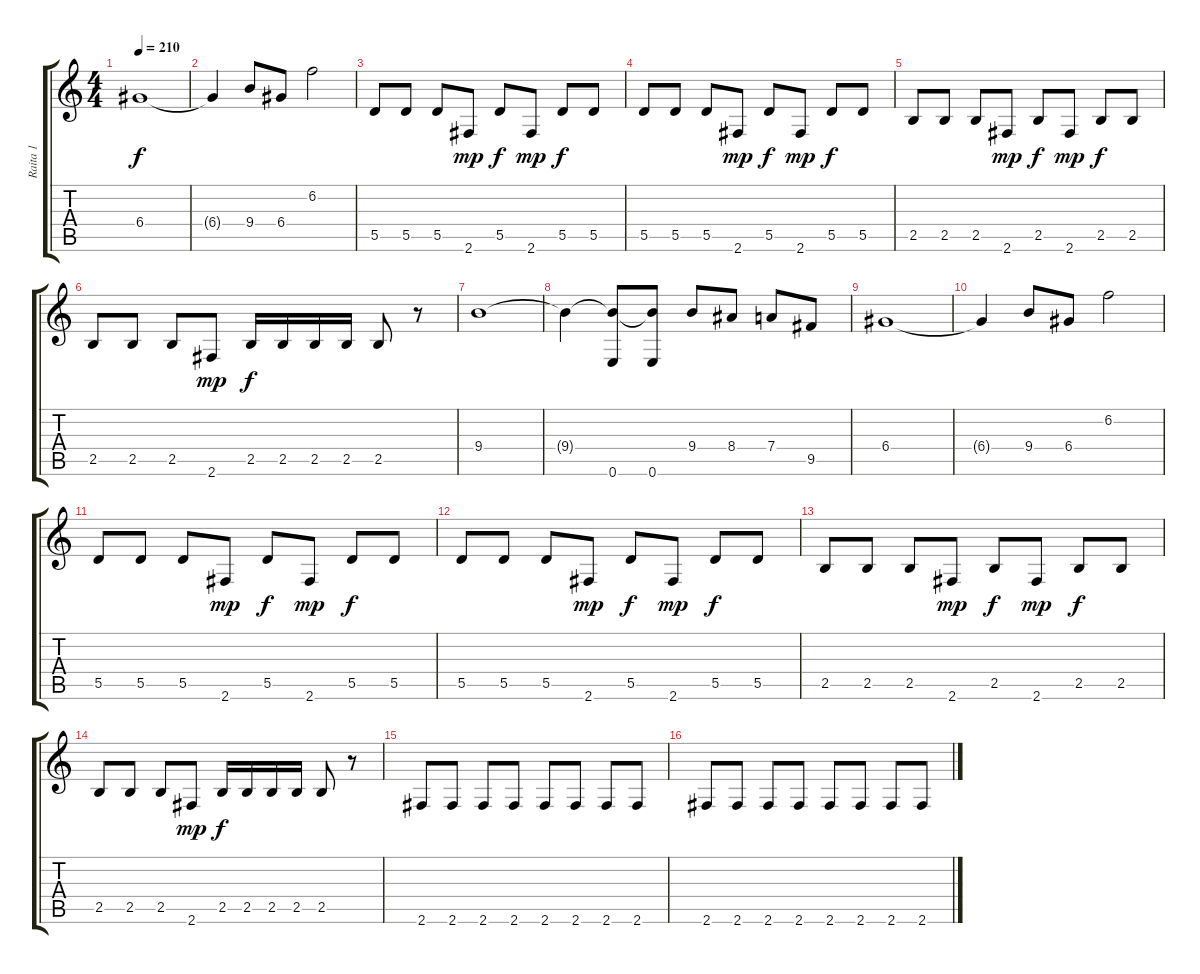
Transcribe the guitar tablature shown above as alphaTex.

\track ("Raita 1" "Raita 1") {instrument distortionguitar}
\staff {score tabs}
\tuning (E4 B3 G3 D3 A2 E2) {hide}
\ts (4 4)
\tempo 210
\clef g2
\ks c
6.4.1{dy f} |
6.4{t}.4 9.4.8 6.4.8 6.2.2 |
5.5.8 5.5.8 5.5.8 2.6.8{dy mp} 5.5.8{dy f} 2.6.8{dy mp} 5.5.8{dy f} 5.5.8 |
5.5.8 5.5.8 5.5.8 2.6.8{dy mp} 5.5.8{dy f} 2.6.8{dy mp} 5.5.8{dy f} 5.5.8 |
2.5.8 2.5.8 2.5.8 2.6.8{dy mp} 2.5.8{dy f} 2.6.8{dy mp} 2.5.8{dy f} 2.5.8 |
2.5.8 2.5.8 2.5.8 2.6.8{dy mp} 2.5.16{dy f} 2.5.16 2.5.16 2.5.16 2.5.8 r.8 |
9.4.1 |
9.4{t}.4 (9.4{t} 0.6).8 (9.4{t} 0.6).8 9.4.8 8.4.8 7.4.8 9.5.8 |
6.4.1 |
6.4{t}.4 9.4.8 6.4.8 6.2.2 |
5.5.8 5.5.8 5.5.8 2.6.8{dy mp} 5.5.8{dy f} 2.6.8{dy mp} 5.5.8{dy f} 5.5.8 |
5.5.8 5.5.8 5.5.8 2.6.8{dy mp} 5.5.8{dy f} 2.6.8{dy mp} 5.5.8{dy f} 5.5.8 |
2.5.8 2.5.8 2.5.8 2.6.8{dy mp} 2.5.8{dy f} 2.6.8{dy mp} 2.5.8{dy f} 2.5.8 |
2.5.8 2.5.8 2.5.8 2.6.8{dy mp} 2.5.16{dy f} 2.5.16 2.5.16 2.5.16 2.5.8 r.8 |
2.6.8 2.6.8 2.6.8 2.6.8 2.6.8 2.6.8 2.6.8 2.6.8 |
2.6.8 2.6.8 2.6.8 2.6.8 2.6.8 2.6.8 2.6.8 2.6.8
